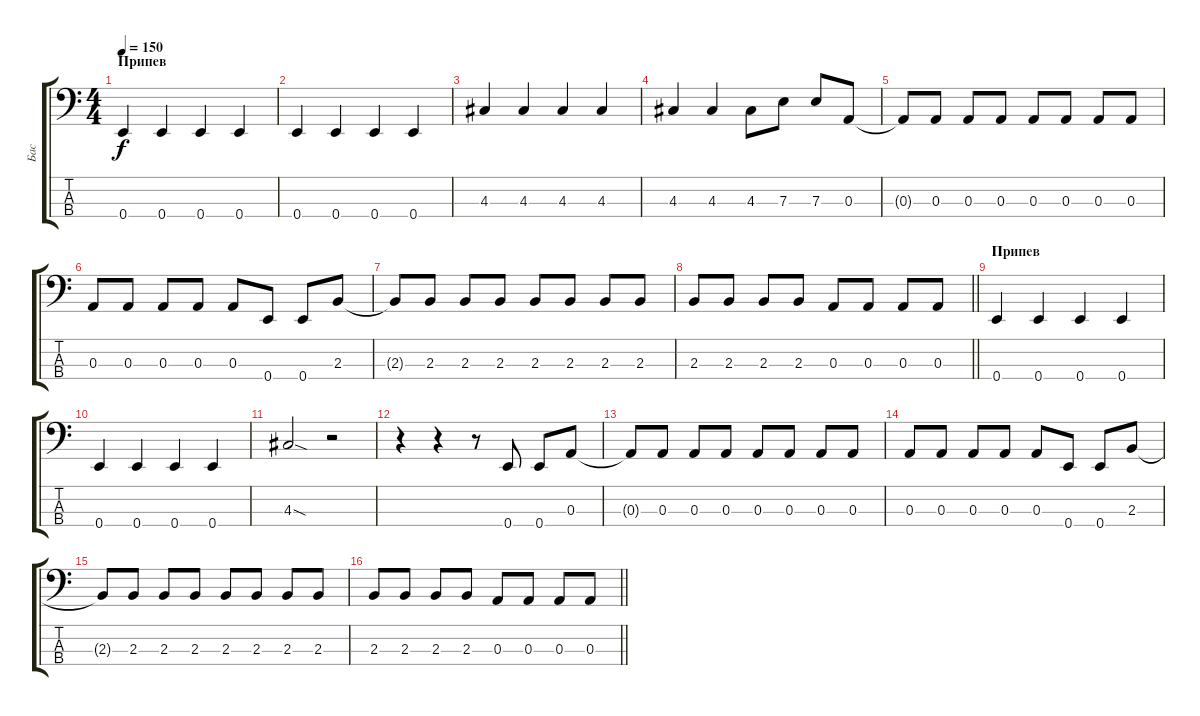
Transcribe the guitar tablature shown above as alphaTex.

\track ("Бас" "Бас") {instrument electricbassfinger}
\staff {score tabs}
\tuning (G2 D2 A1 E1) {hide}
\ts (4 4)
\section ("" "Припев")
\tempo 150
\clef f4
\ks c
0.4.4{dy f} 0.4.4 0.4.4 0.4.4 |
0.4.4 0.4.4 0.4.4 0.4.4 |
4.3.4 4.3.4 4.3.4 4.3.4 |
4.3.4 4.3.4 4.3.8 7.3.8 7.3.8 0.3.8 |
0.3{t}.8 0.3.8 0.3.8 0.3.8 0.3.8 0.3.8 0.3.8 0.3.8 |
0.3.8 0.3.8 0.3.8 0.3.8 0.3.8 0.4.8 0.4.8 2.3.8 |
2.3{t}.8 2.3.8 2.3.8 2.3.8 2.3.8 2.3.8 2.3.8 2.3.8 |
\barLineRight lightlight
2.3.8 2.3.8 2.3.8 2.3.8 0.3.8 0.3.8 0.3.8 0.3.8 |
\section ("" "Припев")
0.4.4 0.4.4 0.4.4 0.4.4 |
0.4.4 0.4.4 0.4.4 0.4.4 |
4.3{sod}.2 r.2 |
r.4 r.4 r.8 0.4.8 0.4.8 0.3.8 |
0.3{t}.8 0.3.8 0.3.8 0.3.8 0.3.8 0.3.8 0.3.8 0.3.8 |
0.3.8 0.3.8 0.3.8 0.3.8 0.3.8 0.4.8 0.4.8 2.3.8 |
2.3{t}.8 2.3.8 2.3.8 2.3.8 2.3.8 2.3.8 2.3.8 2.3.8 |
\barLineRight lightlight
2.3.8 2.3.8 2.3.8 2.3.8 0.3.8 0.3.8 0.3.8 0.3.8
